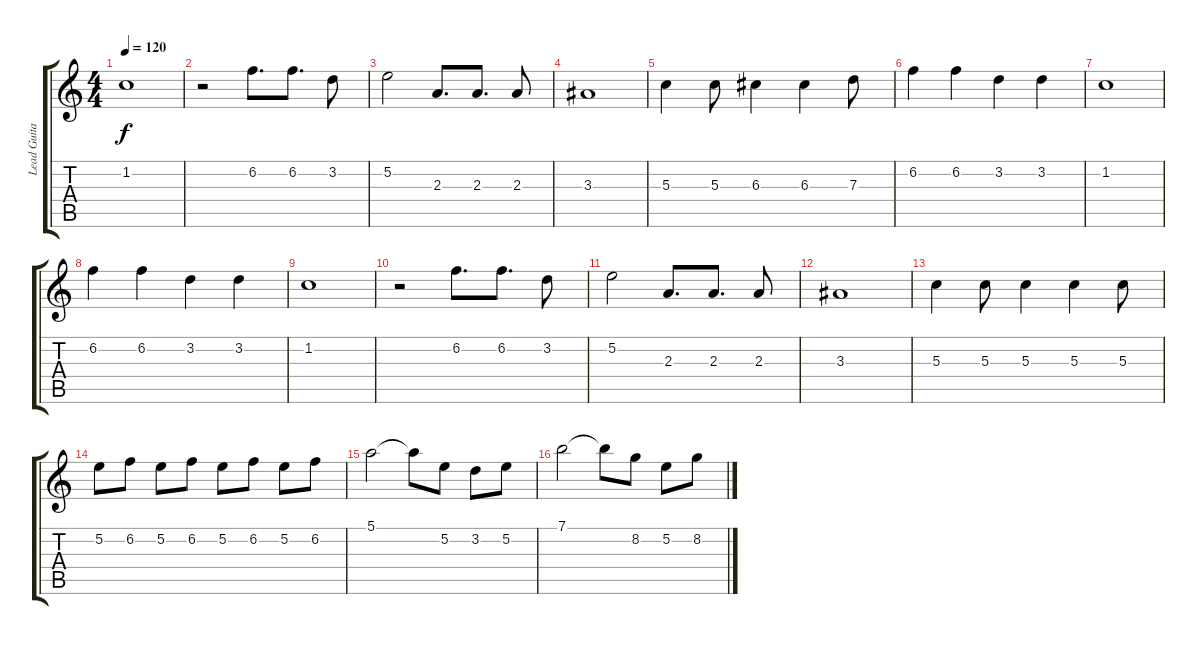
\track ("Lead Guitar" "Lead Guita") {instrument distortionguitar}
\staff {score tabs}
\tuning (E4 B3 G3 D3 A2 E2) {hide}
\ts (4 4)
\tempo 120
\clef g2
\ks c
1.2.1{dy f} |
r.2 6.2.8{d} 6.2.8{d} 3.2.8 |
5.2.2 2.3.8{d} 2.3.8{d} 2.3.8 |
3.3.1 |
5.3.4 5.3.8 6.3.4 6.3.4 7.3.8 |
6.2.4 6.2.4 3.2.4 3.2.4 |
1.2.1 |
6.2.4 6.2.4 3.2.4 3.2.4 |
1.2.1 |
r.2 6.2.8{d} 6.2.8{d} 3.2.8 |
5.2.2 2.3.8{d} 2.3.8{d} 2.3.8 |
3.3.1 |
5.3.4 5.3.8 5.3.4 5.3.4 5.3.8 |
5.2.8 6.2.8 5.2.8 6.2.8 5.2.8 6.2.8 5.2.8 6.2.8 |
5.1.2 5.1{t}.8 5.2.8 3.2.8 5.2.8 |
7.1.2 7.1{t}.8 8.2.8 5.2.8 8.2.8
